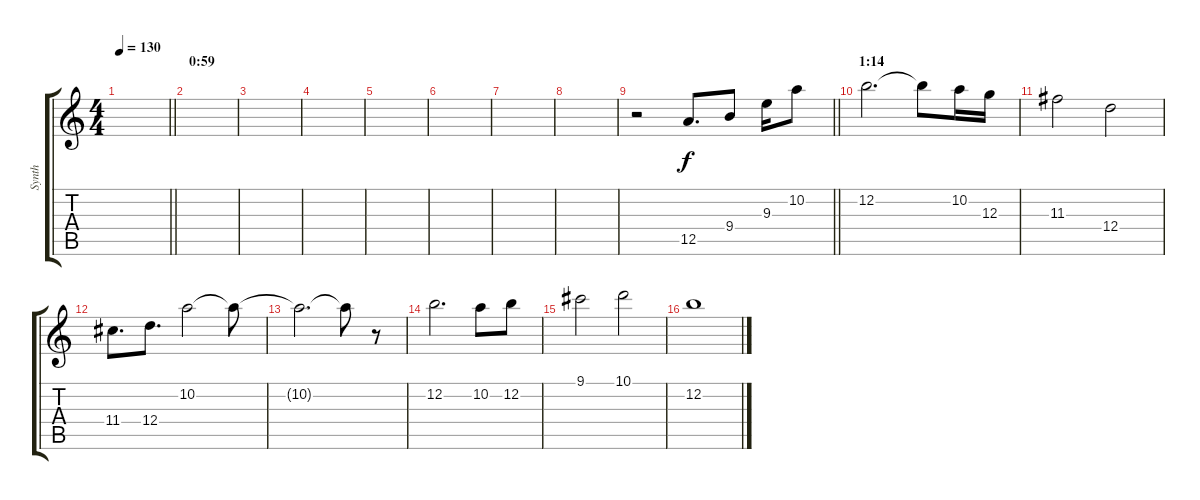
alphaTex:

\track ("Synth" "Synth") {instrument stringensemble1}
\staff {score tabs}
\tuning (E5 B4 G4 D4 A3 E3) {hide}
\ts (4 4)
\tempo 130
\clef g2
\barLineRight lightlight
\ks c
|
\section ("" "0:59")
|
|
|
|
|
|
|
\barLineRight lightlight
r.2 12.5.8{d} 9.4.8 9.3.16 10.2.8 |
\section ("" "1:14")
12.2.2{d} 12.2{t}.8 10.2.16 12.3.16 |
11.3.2 12.4.2 |
11.4.8{d} 12.4.8{d} 10.2.2 10.2{t}.8 |
10.2{t}.2{d} 10.2{t}.8 r.8 |
12.2.2{d} 10.2.8 12.2.8 |
9.1.2 10.1.2 |
12.2.1
